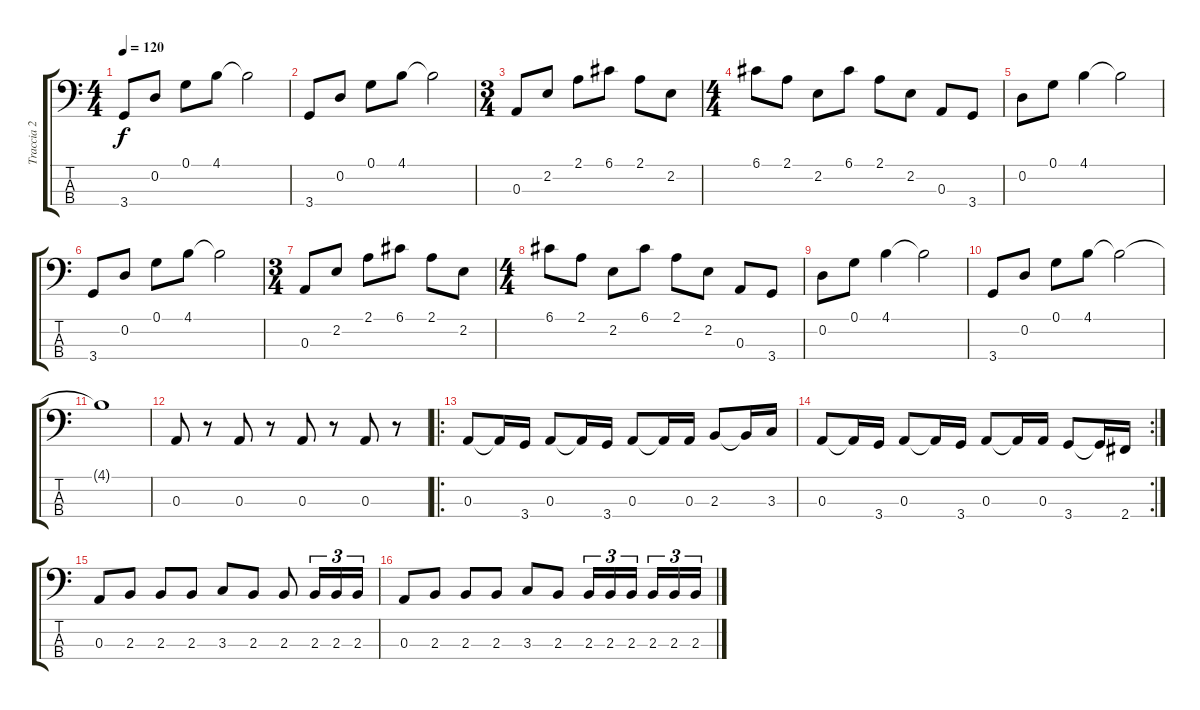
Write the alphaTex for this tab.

\track ("Traccia 2" "Traccia 2") {instrument electricbassfinger}
\staff {score tabs}
\tuning (G2 D2 A1 E1) {hide}
\ts (4 4)
\tempo 120
\clef f4
\ks c
3.4.8{dy f instrument electricbassfinger} 0.2.8 0.1.8 4.1.8 4.1{t}.2 |
3.4.8 0.2.8 0.1.8 4.1.8 4.1{t}.2 |
\ts (3 4)
0.3.8 2.2.8 2.1.8 6.1.8 2.1.8 2.2.8 |
\ts (4 4)
6.1.8 2.1.8 2.2.8 6.1.8 2.1.8 2.2.8 0.3.8 3.4.8 |
0.2.8 0.1.8 4.1.4 4.1{t}.2 |
3.4.8 0.2.8 0.1.8 4.1.8 4.1{t}.2 |
\ts (3 4)
0.3.8 2.2.8 2.1.8 6.1.8 2.1.8 2.2.8 |
\ts (4 4)
6.1.8 2.1.8 2.2.8 6.1.8 2.1.8 2.2.8 0.3.8 3.4.8 |
0.2.8 0.1.8 4.1.4 4.1{t}.2 |
3.4.8 0.2.8 0.1.8 4.1.8 4.1{t}.2 |
4.1{t}.1 |
0.3.8 r.8 0.3.8 r.8 0.3.8 r.8 0.3.8 r.8 |
\ro
0.3.8 0.3{t}.16 3.4.16 0.3.8 0.3{t}.16 3.4.16 0.3.8 0.3{t}.16 0.3.16 2.3.8 2.3{t}.16 3.3.16 |
\rc 2
0.3.8 0.3{t}.16 3.4.16 0.3.8 0.3{t}.16 3.4.16 0.3.8 0.3{t}.16 0.3.16 3.4.8 3.4{t}.16 2.4.16 |
0.3.8 2.3.8 2.3.8 2.3.8 3.3.8 2.3.8 2.3.8 2.3.16{tu (3 2)} 2.3.16{tu (3 2)} 2.3.16{tu (3 2)} |
0.3.8 2.3.8 2.3.8 2.3.8 3.3.8 2.3.8 2.3.16{tu (3 2)} 2.3.16{tu (3 2)} 2.3.16{tu (3 2)} 2.3.16{tu (3 2)} 2.3.16{tu (3 2)} 2.3.16{tu (3 2)}
